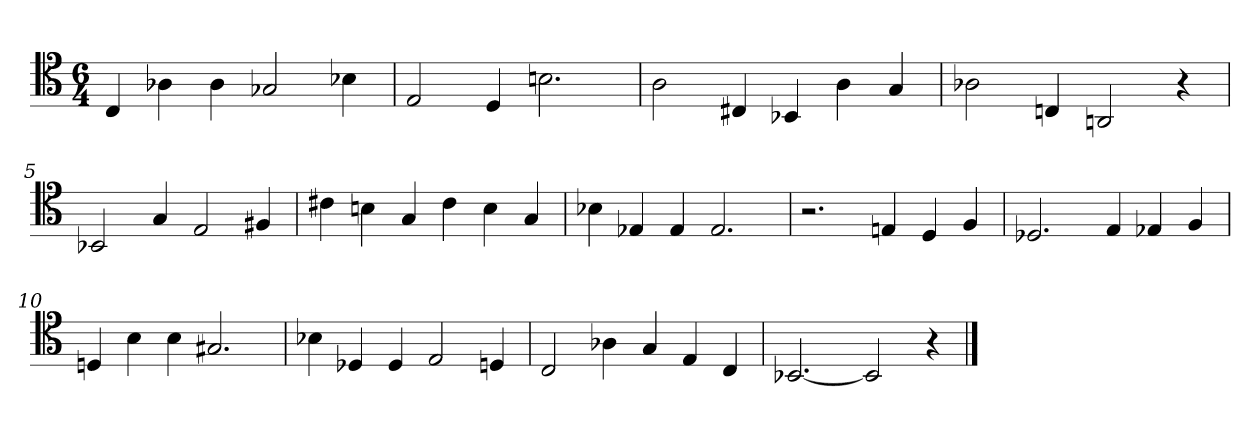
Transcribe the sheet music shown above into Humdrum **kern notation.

**kern
*part1
*staff1
*clefC4
*k[]
*C:
*M6/4
=1
4C/
4A-X\
4A-\
2G-X/
4B-X\
=2
2E/
4D/
2.Bn\
=3
2A\
4C#X/
4BB-X/
4A\
4G/
=4
2A-X\
4Cn/
2AAn/
4r
=5
2BB-X/
4G/
2E/
4F#X/
=6
4c#X\
4Bn\
4G/
4c#\
4B\
4G/
=7
4B-X\
4E-X/
4E-/
2.E-/
=8
2.r
4En/
4D/
4F/
=9
2.D-X/
4E/
4E-X/
4F/
=10
4Dn/
4B\
4B\
2.G#X/
=11
4B-X\
4D-X/
4D-/
2E/
4Dn/
=12
2C/
4A-X\
4G/
4E/
4C/
=13
[2.BB-X/
2BB-/]
4r
==
*-
